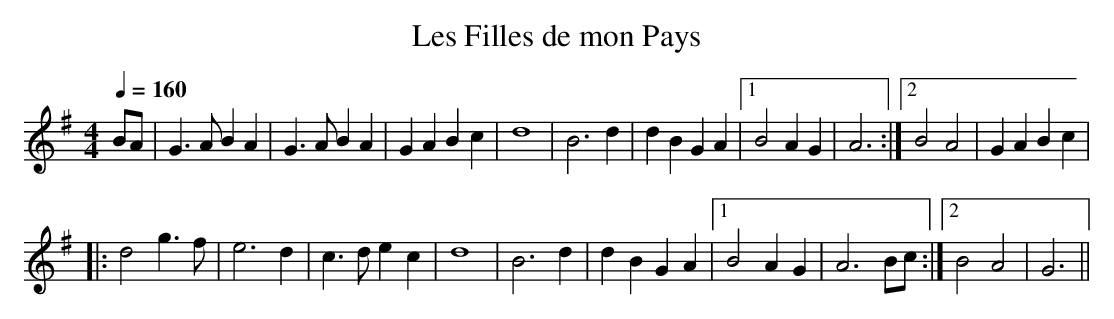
X:1
T:Les Filles de mon Pays
L:1/4
M:4/4
Q:160
K:G major
B/A/|G>ABA|G>ABA|GABc|d4|B3d|dBGA|1B2AG|A3:|2B2A2|GABc|
|:d2 g>f|e3d|c>dec|d4|B3d|dBGA|1B2AG|A3B/c/:|2B2A2|G3||
